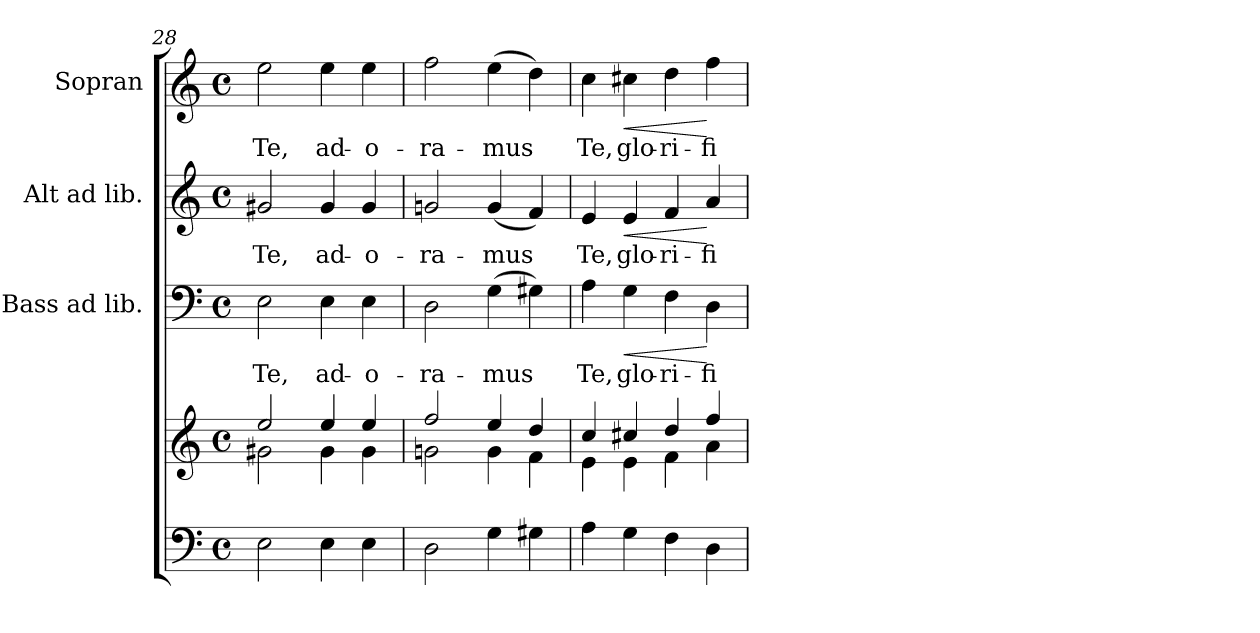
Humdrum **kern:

**kern	**kern	**kern	**text	**dynam	**kern	**text	**dynam	**kern	**text	**dynam
*part4	*part4	*part3	*part3	*part3	*part2	*part2	*part2	*part1	*part1	*part1
*staff5	*staff4	*staff3	*staff3	*staff3	*staff2	*staff2	*staff2	*staff1	*staff1	*staff1
*	*	*I"Bass ad lib.	*	*	*I"Alt ad lib.	*	*	*I"Sopran	*	*
*	*	*I'B.	*	*	*I'A.	*	*	*I'S.	*	*
*clefF4	*clefG2	*clefF4	*	*	*clefG2	*	*	*clefG2	*	*
*k[]	*k[]	*k[]	*	*	*k[]	*	*	*k[]	*	*
*C:	*C:	*C:	*	*	*C:	*	*	*C:	*	*
*M4/4	*M4/4	*M4/4	*	*	*M4/4	*	*	*M4/4	*	*
*met(c)	*met(c)	*met(c)	*	*	*met(c)	*	*	*met(c)	*	*
=28	=28	=28	=28	=28	=28	=28	=28	=28	=28	=28
*	*^	*	*	*	*	*	*	*	*	*
!	!	!	!	!LO:LY:b	!	!	!LO:LY:b	!	!	!LO:LY:b	!
2E\	2ee/	2g#X\	2E\	Te,	.	2g#X/	Te,	.	2ee\	Te,	.
!	!	!	!	!LO:LY:b	!	!	!LO:LY:b	!	!	!LO:LY:b	!
4E\	4ee/	4g#\	4E\	ad-	.	4g#/	ad-	.	4ee\	ad-	.
!	!	!	!	!LO:LY:b	!	!	!LO:LY:b	!	!	!LO:LY:b	!
4E\	4ee/	4g#\	4E\	-o-	.	4g#/	-o-	.	4ee\	-o-	.
=29	=29	=29	=29	=29	=29	=29	=29	=29	=29	=29	=29
!	!	!	!	!LO:LY:b	!	!	!LO:LY:b	!	!	!LO:LY:b	!
2D\	2ff/	2gn\	2D\	-ra-	.	2gn/	-ra-	.	2ff\	-ra-	.
!	!	!	!	!LO:LY:b	!	!	!LO:LY:b	!	!	!LO:LY:b	!
4G\	4ee/	4g\	(>4G\	-mus	.	(<4g/	-mus	.	(>4ee\	-mus	.
4G#X\	4dd/	4f\	4G#X\)	.	.	4f/)	.	.	4dd\)	.	.
=30	=30	=30	=30	=30	=30	=30	=30	=30	=30	=30	=30
!	!	!	!	!LO:LY:b	!	!	!LO:LY:b	!	!	!LO:LY:b	!
4A\	4cc/	4e\	4A\	Te,	.	4e/	Te,	.	4cc\	Te,	.
!	!	!	!	!LO:LY:b	!LO:HP:b	!	!LO:LY:b	!LO:HP:b	!	!LO:LY:b	!LO:HP:b
4G\	4cc#X/	4e\	4G\	glo-	<	4e/	glo-	<	4cc#X\	glo-	<
!	!	!	!	!LO:LY:b	!	!	!LO:LY:b	!	!	!LO:LY:b	!
4F\	4dd/	4f\	4F\	-ri-	.	4f/	-ri-	.	4dd\	-ri-	.
!	!	!	!	!LO:LY:b	!	!	!LO:LY:b	!	!	!LO:LY:b	!
4D\	4ff/	4a\	4D\	-fi-	[	4a/	-fi-	[	4ff\	-fi-	[
*	*v	*v	*	*	*	*	*	*	*	*	*
=	=	=	=	=	=	=	=	=	=	=
*-	*-	*-	*-	*-	*-	*-	*-	*-	*-	*-
